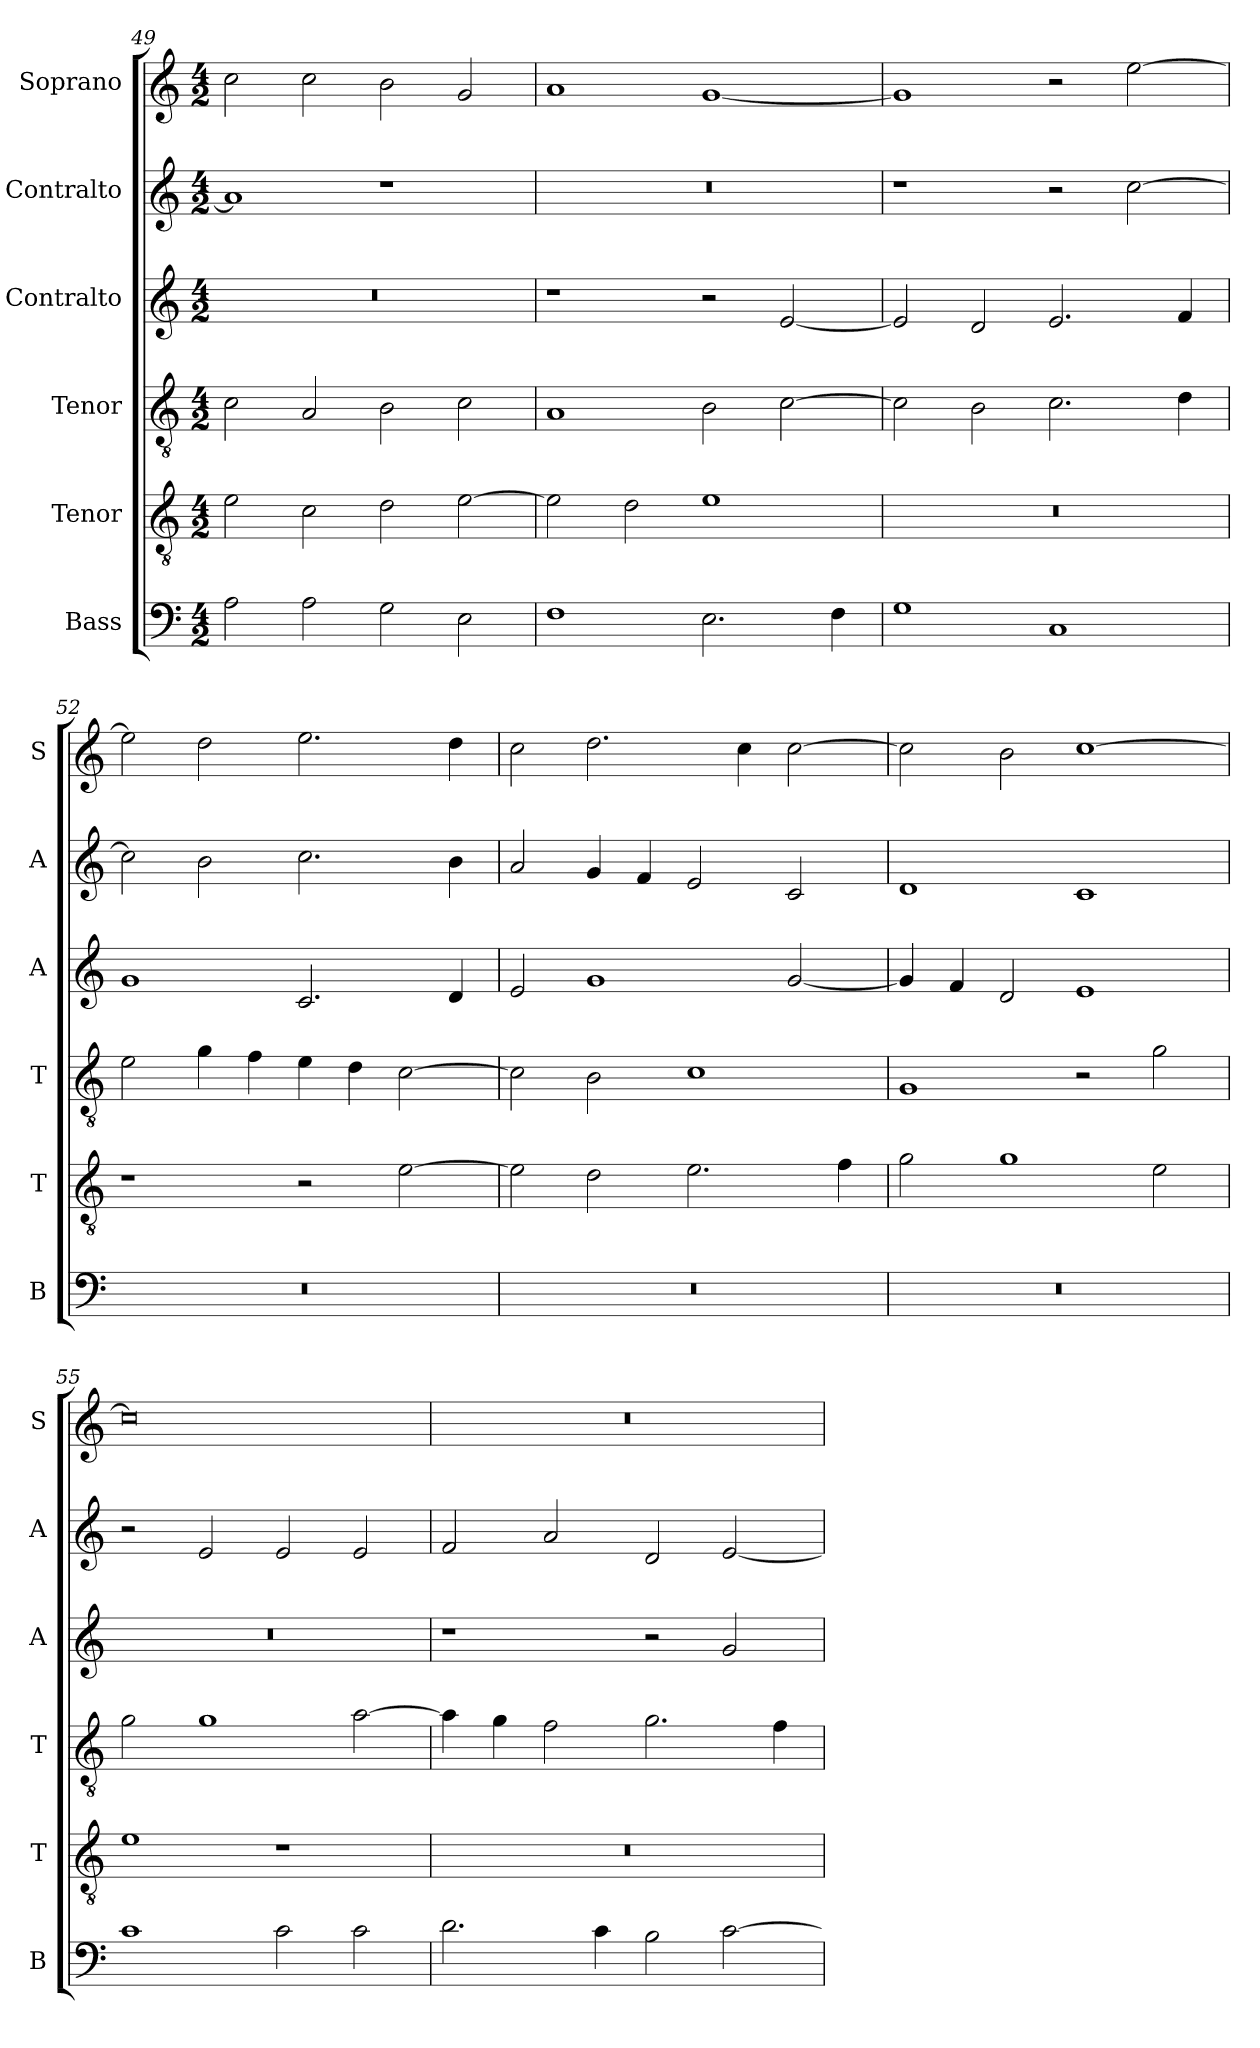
**kern	**kern	**kern	**kern	**kern	**kern
*part6	*part5	*part4	*part3	*part2	*part1
*staff6	*staff5	*staff4	*staff3	*staff2	*staff1
*I"Bass	*I"Tenor	*I"Tenor	*I"Contralto	*I"Contralto	*I"Soprano
*I'B	*I'T	*I'T	*I'A	*I'A	*I'S
*clefF4	*clefGv2	*clefGv2	*clefG2	*clefG2	*clefG2
*k[]	*k[]	*k[]	*k[]	*k[]	*k[]
*G:mix	*G:mix	*G:mix	*G:mix	*G:mix	*G:mix
*M4/2	*M4/2	*M4/2	*M4/2	*M4/2	*M4/2
=49	=49	=49	=49	=49	=49
2A	2e	2c	0r	1a]	2cc
2A	2c	2A	.	.	2cc
2G	2d	2B	.	1r	2b
2E	[2e	2c	.	.	2g
=50	=50	=50	=50	=50	=50
1F	2e]	1A	1r	0r	1a
.	2d	.	.	.	.
2.E	1e	2B	2r	.	[1g
.	.	[2c	[2e	.	.
4F	.	.	.	.	.
=51	=51	=51	=51	=51	=51
1G	0r	2c]	2e]	1r	1g]
.	.	2B	2d	.	.
1C	.	2.c	2.e	2r	2r
.	.	.	.	[2cc	[2ee
.	.	4d	4f	.	.
=52	=52	=52	=52	=52	=52
0r	1r	2e	1g	2cc]	2ee]
.	.	4g	.	2b	2dd
.	.	4f	.	.	.
.	2r	4e	2.c	2.cc	2.ee
.	.	4d	.	.	.
.	[2e	[2c	.	.	.
.	.	.	4d	4b	4dd
=53	=53	=53	=53	=53	=53
0r	2e]	2c]	2e	2a	2cc
.	2d	2B	1g	4g	2.dd
.	.	.	.	4f	.
.	2.e	1c	.	2e	.
.	.	.	.	.	4cc
.	.	.	[2g	2c	[2cc
.	4f	.	.	.	.
=54	=54	=54	=54	=54	=54
0r	2g	1G	4g]	1d	2cc]
.	.	.	4f	.	.
.	1g	.	2d	.	2b
.	.	2r	1e	1c	[1cc
.	2e	2g	.	.	.
=55	=55	=55	=55	=55	=55
1c	1e	2g	0r	2r	0cc]
.	.	1g	.	2e	.
2c	1r	.	.	2e	.
2c	.	[2a	.	2e	.
=56	=56	=56	=56	=56	=56
2.d	0r	4a]	1r	2f	0r
.	.	4g	.	.	.
.	.	2f	.	2a	.
4c	.	.	.	.	.
2B	.	2.g	2r	2d	.
[2c	.	.	2g	[2e	.
.	.	4f	.	.	.
=	=	=	=	=	=
*-	*-	*-	*-	*-	*-
